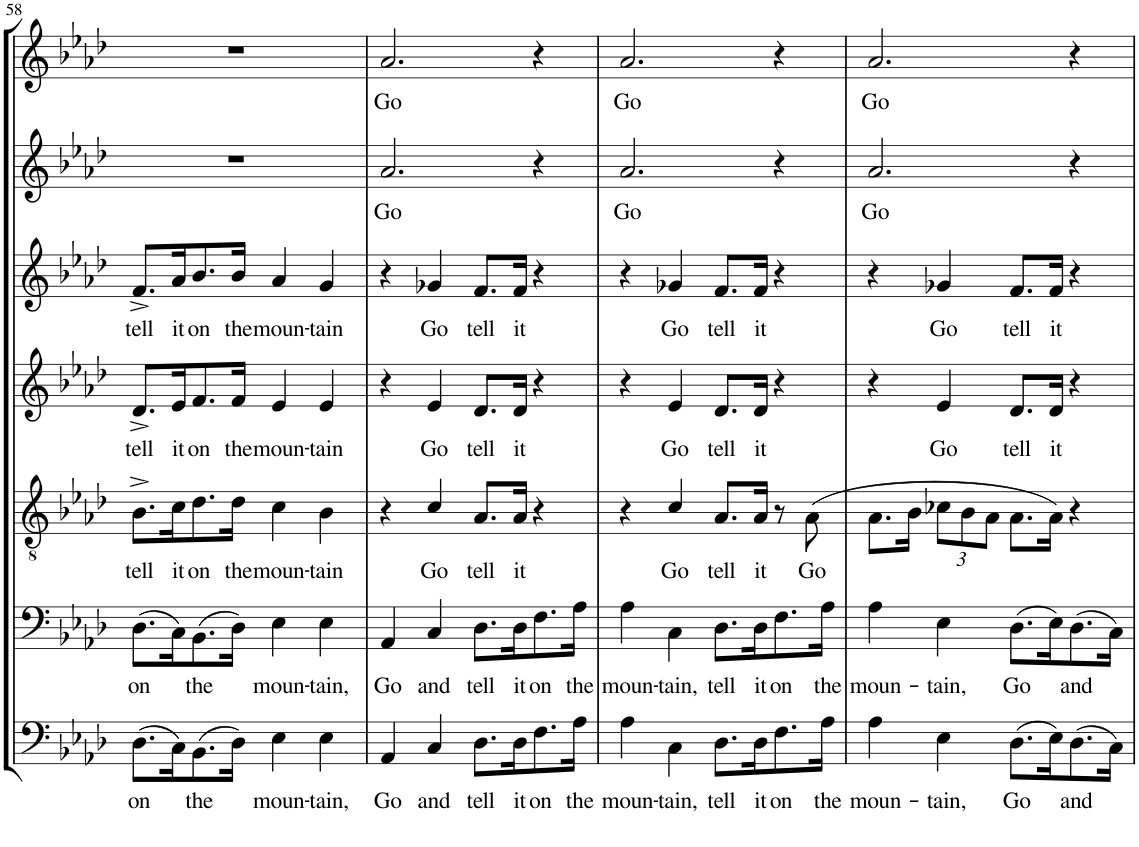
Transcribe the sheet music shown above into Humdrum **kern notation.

**kern	**text	**kern	**text	**kern	**text	**kern	**text	**kern	**text	**kern	**text	**kern	**text
*part7	*part7	*part6	*part6	*part5	*part5	*part4	*part4	*part3	*part3	*part2	*part2	*part1	*part1
*staff7	*staff7	*staff6	*staff6	*staff5	*staff5	*staff4	*staff4	*staff3	*staff3	*staff2	*staff2	*staff1	*staff1
*I"Bassi II	*	*I"Bassi I	*	*I"Tenori	*	*I"Contralti II	*	*I"Contralti I	*	*I"Soprani II	*	*I"Soprani I	*
!!LO:PB:g=z
*clefF4	*	*clefF4	*	*clefGv2	*	*clefG2	*	*clefG2	*	*clefG2	*	*clefG2	*
*	*	*	*	*	*	*	*	*	*	*Trd1c2	*	*Trd1c2	*
*k[b-e-a-d-]	*	*k[b-e-a-d-]	*	*k[b-e-a-d-]	*	*k[b-e-a-d-]	*	*k[b-e-a-d-]	*	*k[b-e-a-d-]	*	*k[b-e-a-d-]	*
*A-:	*	*A-:	*	*A-:	*	*A-:	*	*A-:	*	*A-:	*	*A-:	*
*M4/4	*	*M4/4	*	*M4/4	*	*M4/4	*	*M4/4	*	*M4/4	*	*M4/4	*
=58	=58	=58	=58	=58	=58	=58	=58	=58	=58	=58	=58	=58	=58
!	!LO:LY:b	!	!LO:LY:b	!	!LO:LY:b	!	!LO:LY:b	!	!LO:LY:b	!	!	!	!
(8.D-\L	on	(8.D-\L	on	8.B-^\L	tell	8.d-^/L	tell	8.f^/L	tell	1r	.	1r	.
!	!	!	!	!	!LO:LY:b	!	!LO:LY:b	!	!LO:LY:b	!	!	!	!
16C\K)	.	16C\K)	.	16c\K	it	16e-/K	it	16a-/K	it	.	.	.	.
!	!LO:LY:b	!	!LO:LY:b	!	!LO:LY:b	!	!LO:LY:b	!	!LO:LY:b	!	!	!	!
(8.BB-\	the	(8.BB-\	the	8.d-\	on	8.f/	on	8.b-/	on	.	.	.	.
!	!	!	!	!	!LO:LY:b	!	!LO:LY:b	!	!LO:LY:b	!	!	!	!
16D-\Jk)	.	16D-\Jk)	.	16d-\Jk	the	16f/Jk	the	16b-/Jk	the	.	.	.	.
!	!LO:LY:b	!	!LO:LY:b	!	!LO:LY:b	!	!LO:LY:b	!	!LO:LY:b	!	!	!	!
4E-\	moun-	4E-\	moun-	4c\	moun-	4e-/	moun-	4a-/	moun-	.	.	.	.
!	!LO:LY:b	!	!LO:LY:b	!	!LO:LY:b	!	!LO:LY:b	!	!LO:LY:b	!	!	!	!
4E-\	-tain,	4E-\	-tain,	4B-\	-tain	4e-/	-tain	4g/	-tain	.	.	.	.
=59	=59	=59	=59	=59	=59	=59	=59	=59	=59	=59	=59	=59	=59
!	!LO:LY:b	!	!LO:LY:b	!	!	!	!	!	!	!	!LO:LY:b	!	!LO:LY:b
4AA-/	Go	4AA-/	Go	4r	.	4r	.	4r	.	2.a-/	Go	2.a-/	Go
!	!LO:LY:b	!	!LO:LY:b	!	!LO:LY:b	!	!LO:LY:b	!	!LO:LY:b	!	!	!	!
4C/	and	4C/	and	4c/	Go	4e-/	Go	4g-X/	Go	.	.	.	.
!	!LO:LY:b	!	!LO:LY:b	!	!LO:LY:b	!	!LO:LY:b	!	!LO:LY:b	!	!	!	!
8.D-\L	tell	8.D-\L	tell	8.A-/L	tell	8.d-/L	tell	8.f/L	tell	.	.	.	.
!	!LO:LY:b	!	!LO:LY:b	!	!LO:LY:b	!	!LO:LY:b	!	!LO:LY:b	!	!	!	!
16D-\K	it	16D-\K	it	16A-/Jk	it	16d-/Jk	it	16f/Jk	it	.	.	.	.
!	!LO:LY:b	!	!LO:LY:b	!	!	!	!	!	!	!	!	!	!
8.F\	on	8.F\	on	4r	.	4r	.	4r	.	4r	.	4r	.
!	!LO:LY:b	!	!LO:LY:b	!	!	!	!	!	!	!	!	!	!
16A-\Jk	the	16A-\Jk	the	.	.	.	.	.	.	.	.	.	.
=60	=60	=60	=60	=60	=60	=60	=60	=60	=60	=60	=60	=60	=60
!	!LO:LY:b	!	!LO:LY:b	!	!	!	!	!	!	!	!LO:LY:b	!	!LO:LY:b
4A-\	moun-	4A-\	moun-	4r	.	4r	.	4r	.	2.a-/	Go	2.a-/	Go
!	!LO:LY:b	!	!LO:LY:b	!	!LO:LY:b	!	!LO:LY:b	!	!LO:LY:b	!	!	!	!
4C\	-tain,	4C\	-tain,	4c/	Go	4e-/	Go	4g-X/	Go	.	.	.	.
!	!LO:LY:b	!	!LO:LY:b	!	!LO:LY:b	!	!LO:LY:b	!	!LO:LY:b	!	!	!	!
8.D-\L	tell	8.D-\L	tell	8.A-/L	tell	8.d-/L	tell	8.f/L	tell	.	.	.	.
!	!LO:LY:b	!	!LO:LY:b	!	!LO:LY:b	!	!LO:LY:b	!	!LO:LY:b	!	!	!	!
16D-\K	it	16D-\K	it	16A-/Jk	it	16d-/Jk	it	16f/Jk	it	.	.	.	.
!	!LO:LY:b	!	!LO:LY:b	!	!	!	!	!	!	!	!	!	!
8.F\	on	8.F\	on	8r	.	4r	.	4r	.	4r	.	4r	.
!	!	!	!	!	!LO:LY:b	!	!	!	!	!	!	!	!
.	.	.	.	(8A-\	Go	.	.	.	.	.	.	.	.
!	!LO:LY:b	!	!LO:LY:b	!	!	!	!	!	!	!	!	!	!
16A-\Jk	the	16A-\Jk	the	.	.	.	.	.	.	.	.	.	.
=61	=61	=61	=61	=61	=61	=61	=61	=61	=61	=61	=61	=61	=61
!	!LO:LY:b	!	!LO:LY:b	!	!	!	!	!	!	!	!LO:LY:b	!	!LO:LY:b
4A-\	moun-	4A-\	moun-	8.A-\L	.	4r	.	4r	.	2.a-/	Go	2.a-/	Go
.	.	.	.	16B-\Jk	.	.	.	.	.	.	.	.	.
!	!LO:LY:b	!	!LO:LY:b	!	!	!	!	!	!	!	!	!	!
*	*	*	*	*Xbrackettup	*	*	*	*	*	*	*	*	*
!	!	!	!	!	!	!	!LO:LY:b	!	!LO:LY:b	!	!	!	!
4E-\	-tain,	4E-\	-tain,	12c-X\L	.	4e-/	Go	4g-X/	Go	.	.	.	.
.	.	.	.	12B-\	.	.	.	.	.	.	.	.	.
.	.	.	.	12A-\J	.	.	.	.	.	.	.	.	.
!	!LO:LY:b	!	!LO:LY:b	!	!	!	!LO:LY:b	!	!LO:LY:b	!	!	!	!
(8.D-\L	Go	(8.D-\L	Go	8.A-\L	.	8.d-/L	tell	8.f/L	tell	.	.	.	.
!	!	!	!	!	!	!	!LO:LY:b	!	!LO:LY:b	!	!	!	!
16E-\K)	.	16E-\K)	.	16A-\Jk)	.	16d-/Jk	it	16f/Jk	it	.	.	.	.
!	!LO:LY:b	!	!LO:LY:b	!	!	!	!	!	!	!	!	!	!
(8.D-\	and	(8.D-\	and	4r	.	4r	.	4r	.	4r	.	4r	.
16C\Jk)	.	16C\Jk)	.	.	.	.	.	.	.	.	.	.	.
=	=	=	=	=	=	=	=	=	=	=	=	=	=
*-	*-	*-	*-	*-	*-	*-	*-	*-	*-	*-	*-	*-	*-
